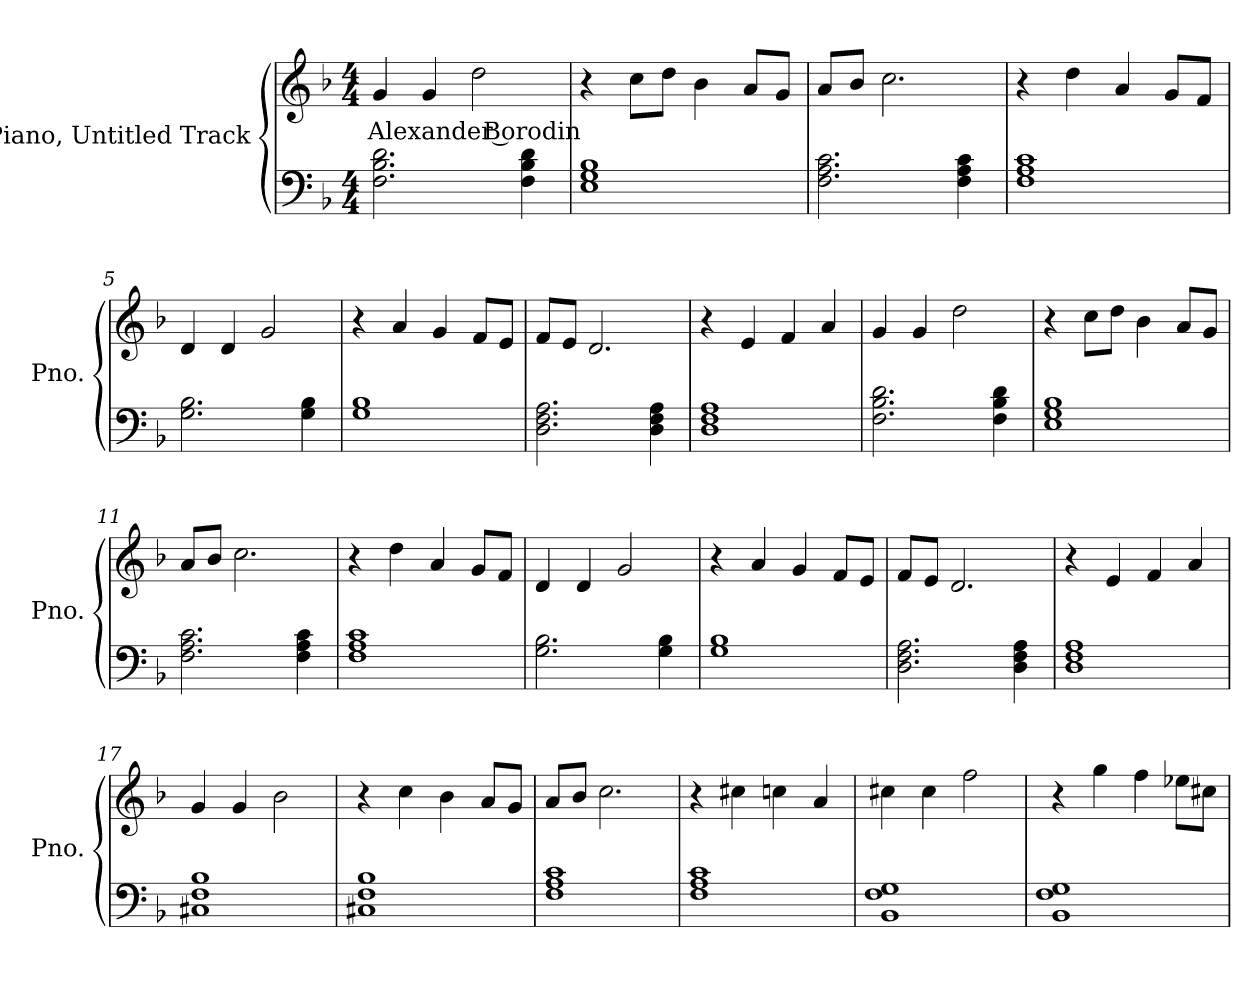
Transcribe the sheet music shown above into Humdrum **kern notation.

**kern	**kern	**text
*part2	*part1	*part1
*staff2	*staff1	*staff1
*I"Piano, Untitled Track	*I"Piano, Untitled Track	*
*I'Pno.	*I'Pno.	*
*clefF4	*clefG2	*
*k[b-]	*k[b-]	*
*M4/4	*M4/4	*
*MM130	*MM130	*
=1	=1	=1
!	!	!LO:LY:b
2.F\ 2.B-\ 2.d\	4g/	Alexander Borodin
.	4g/	.
.	2dd\	.
4F\ 4B-\ 4d\	.	.
=2	=2	=2
1E 1G 1B-	4r	.
.	8cc\L	.
.	8dd\J	.
.	4b-\	.
.	8a/L	.
.	8g/J	.
=3	=3	=3
2.F\ 2.A\ 2.c\	8a/L	.
.	8b-/J	.
.	2.cc\	.
4F\ 4A\ 4c\	.	.
=4	=4	=4
1F 1A 1c	4r	.
.	4dd\	.
.	4a/	.
.	8g/L	.
.	8f/J	.
=5	=5	=5
2.G\ 2.B-\	4d/	.
.	4d/	.
.	2g/	.
4G\ 4B-\	.	.
!!LO:LB:g=z
=6	=6	=6
1G 1B-	4r	.
.	4a/	.
.	4g/	.
.	8f/L	.
.	8e/J	.
=7	=7	=7
2.D\ 2.F\ 2.A\	8f/L	.
.	8e/J	.
.	2.d/	.
4D\ 4F\ 4A\	.	.
=8	=8	=8
1D 1F 1A	4r	.
.	4e/	.
.	4f/	.
.	4a/	.
=9	=9	=9
2.F\ 2.B-\ 2.d\	4g/	.
.	4g/	.
.	2dd\	.
4F\ 4B-\ 4d\	.	.
=10	=10	=10
1E 1G 1B-	4r	.
.	8cc\L	.
.	8dd\J	.
.	4b-\	.
.	8a/L	.
.	8g/J	.
=11	=11	=11
2.F\ 2.A\ 2.c\	8a/L	.
.	8b-/J	.
.	2.cc\	.
4F\ 4A\ 4c\	.	.
=12	=12	=12
1F 1A 1c	4r	.
.	4dd\	.
.	4a/	.
.	8g/L	.
.	8f/J	.
=13	=13	=13
2.G\ 2.B-\	4d/	.
.	4d/	.
.	2g/	.
4G\ 4B-\	.	.
!!LO:LB:g=z
=14	=14	=14
1G 1B-	4r	.
.	4a/	.
.	4g/	.
.	8f/L	.
.	8e/J	.
=15	=15	=15
2.D\ 2.F\ 2.A\	8f/L	.
.	8e/J	.
.	2.d/	.
4D\ 4F\ 4A\	.	.
=16	=16	=16
1D 1F 1A	4r	.
.	4e/	.
.	4f/	.
.	4a/	.
=17	=17	=17
1C#X 1F 1B-	4g/	.
.	4g/	.
.	2b-\	.
=18	=18	=18
1C#X 1F 1B-	4r	.
.	4cc\	.
.	4b-\	.
.	8a/L	.
.	8g/J	.
=19	=19	=19
1F 1A 1c	8a/L	.
.	8b-/J	.
.	2.cc\	.
=20	=20	=20
1F 1A 1c	4r	.
.	4cc#X\	.
.	4ccn\	.
.	4a/	.
=21	=21	=21
1BB- 1F 1G	4cc#X\	.
.	4cc#\	.
.	2ff\	.
!!LO:LB:g=z
=22	=22	=22
1BB- 1F 1G	4r	.
.	4gg\	.
.	4ff\	.
.	8ee-X\L	.
.	8cc#X\J	.
=	=	=
*-	*-	*-
